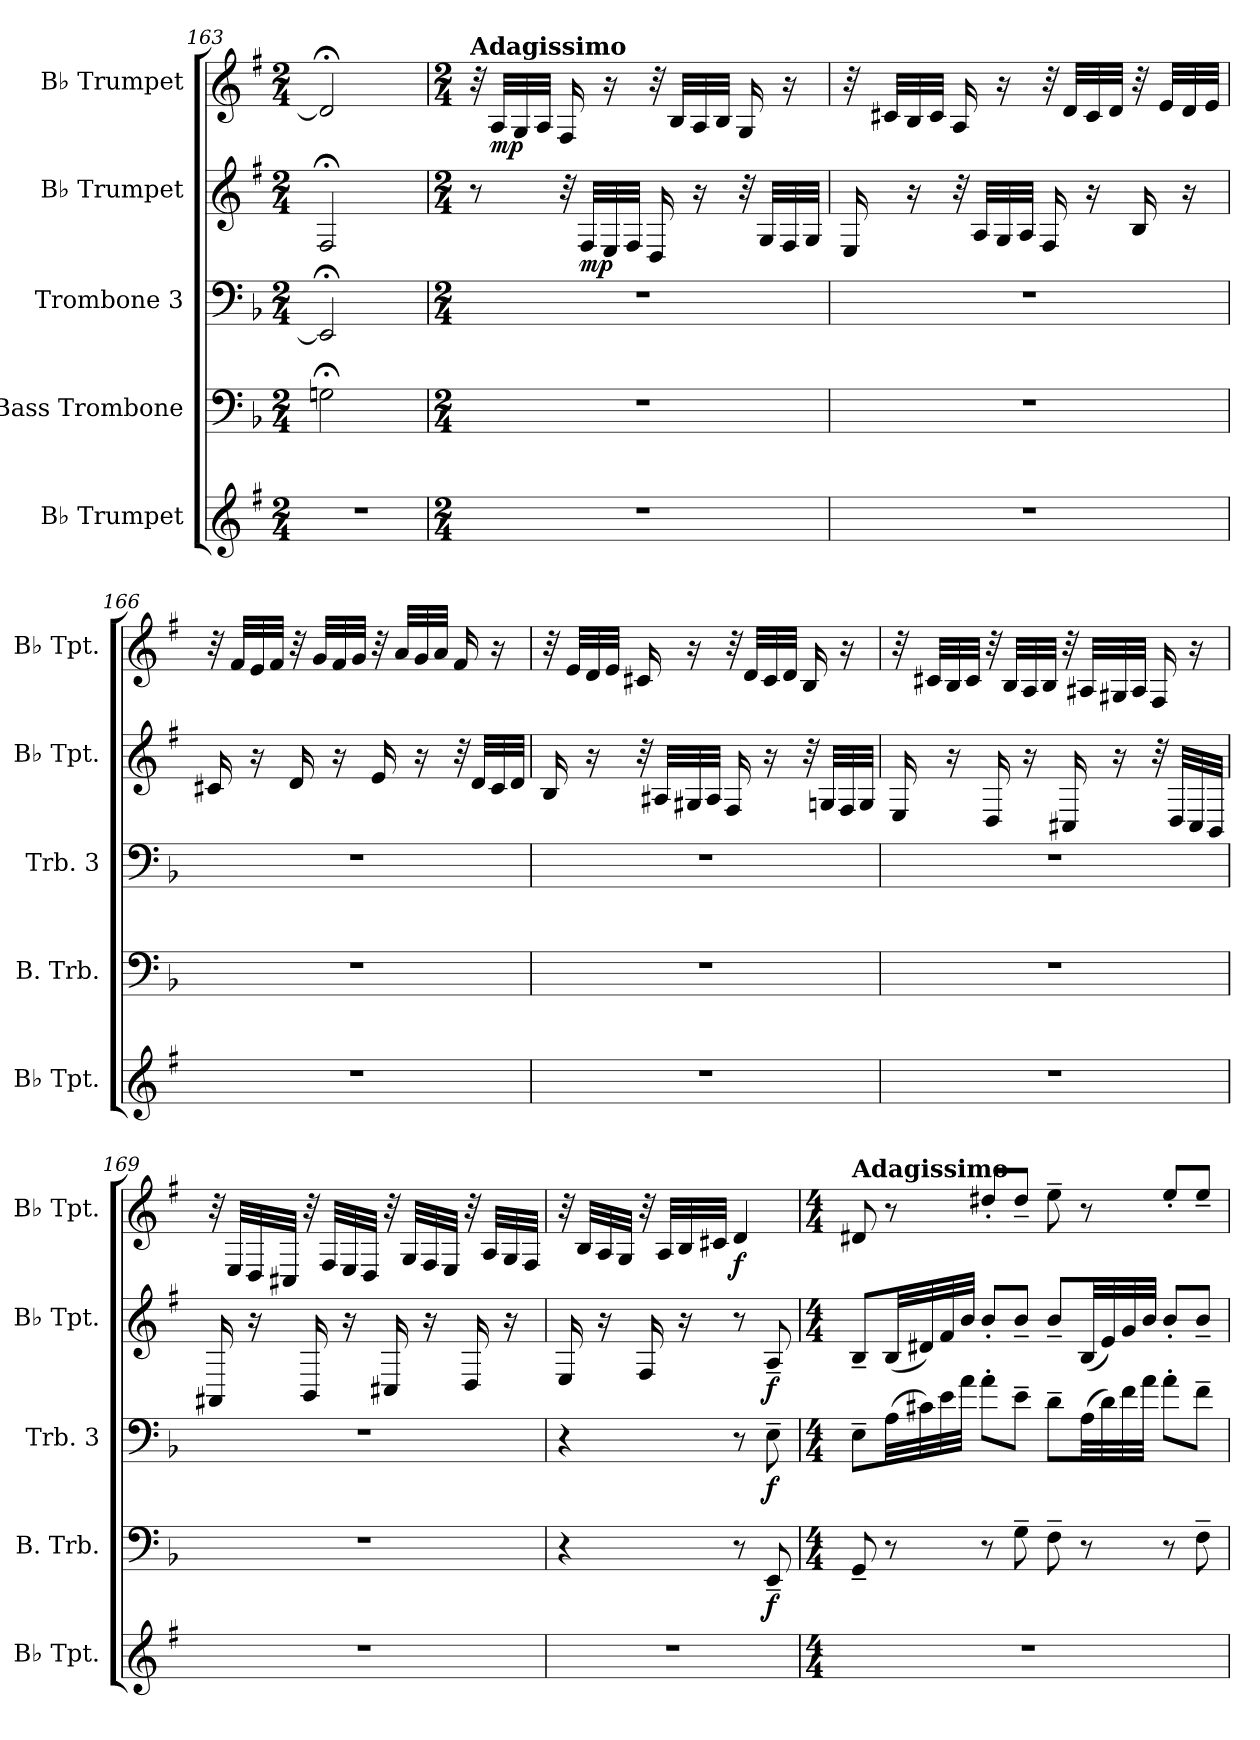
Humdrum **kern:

**kern	**kern	**dynam	**kern	**dynam	**kern	**dynam	**kern	**dynam
*part5	*part4	*part4	*part3	*part3	*part2	*part2	*part1	*part1
*staff5	*staff4	*staff4	*staff3	*staff3	*staff2	*staff2	*staff1	*staff1
*I"B♭ Trumpet	*I"Bass Trombone	*	*I"Trombone 3	*	*I"B♭ Trumpet	*	*I"B♭ Trumpet	*
*I'B♭ Tpt.	*I'B. Trb.	*	*I'Trb. 3	*	*I'B♭ Tpt.	*	*I'B♭ Tpt.	*
*clefG2	*clefF4	*	*clefF4	*	*clefG2	*	*clefG2	*
*ITrd1c2	*	*	*	*	*ITrd1c2	*	*ITrd1c2	*
*k[b-]	*k[b-]	*	*k[b-]	*	*k[b-]	*	*k[b-]	*
*M2/4	*M2/4	*	*M2/4	*	*M2/4	*	*M2/4	*
=163	=163	=163	=163	=163	=163	=163	=163	=163
2r	2Gn;<\	.	2EE;</]	.	2E;</	.	2c;</]	.
!!LO:LB:g=z
=164	=164	=164	=164	=164	=164	=164	=164	=164
*M2/4	*M2/4	*	*M2/4	*	*M2/4	*	*M2/4	*
!	!	!	!	!	!	!	!LO:TX:a:B:t=Adagissimo	!
2r	2r	.	2r	.	8r	.	32r	.
!	!	!	!	!	!	!	!	!LO:DY:b
.	.	.	.	.	.	.	32G/LLL	mp
.	.	.	.	.	.	.	32F/	.
.	.	.	.	.	.	.	32G/JJJ	.
.	.	.	.	.	32r	.	16E/	.
!	!	!	!	!	!	!LO:DY:b	!	!
.	.	.	.	.	32E/LLL	mp	.	.
.	.	.	.	.	32D/	.	16r	.
.	.	.	.	.	32E/JJJ	.	.	.
.	.	.	.	.	16C/	.	32r	.
.	.	.	.	.	.	.	32A/LLL	.
.	.	.	.	.	16r	.	32G/	.
.	.	.	.	.	.	.	32A/JJJ	.
.	.	.	.	.	32r	.	16F/	.
.	.	.	.	.	32F/LLL	.	.	.
.	.	.	.	.	32E/	.	16r	.
.	.	.	.	.	32F/JJJ	.	.	.
=165	=165	=165	=165	=165	=165	=165	=165	=165
2r	2r	.	2r	.	16D/	.	32r	.
.	.	.	.	.	.	.	32Bn/LLL	.
.	.	.	.	.	16r	.	32A/	.
.	.	.	.	.	.	.	32B/JJJ	.
.	.	.	.	.	32r	.	16G/	.
.	.	.	.	.	32G/LLL	.	.	.
.	.	.	.	.	32F/	.	16r	.
.	.	.	.	.	32G/JJJ	.	.	.
.	.	.	.	.	16E/	.	32r	.
.	.	.	.	.	.	.	32c/LLL	.
.	.	.	.	.	16r	.	32B/	.
.	.	.	.	.	.	.	32c/JJJ	.
.	.	.	.	.	16A/	.	32r	.
.	.	.	.	.	.	.	32d/LLL	.
.	.	.	.	.	16r	.	32c/	.
.	.	.	.	.	.	.	32d/JJJ	.
!!LO:PB:g=z
=166	=166	=166	=166	=166	=166	=166	=166	=166
2r	2r	.	2r	.	16Bn/	.	32r	.
.	.	.	.	.	.	.	32e/LLL	.
.	.	.	.	.	16r	.	32d/	.
.	.	.	.	.	.	.	32e/JJJ	.
.	.	.	.	.	16c/	.	32r	.
.	.	.	.	.	.	.	32f/LLL	.
.	.	.	.	.	16r	.	32e/	.
.	.	.	.	.	.	.	32f/JJJ	.
.	.	.	.	.	16d/	.	32r	.
.	.	.	.	.	.	.	32g/LLL	.
.	.	.	.	.	16r	.	32f/	.
.	.	.	.	.	.	.	32g/JJJ	.
.	.	.	.	.	32r	.	16e/	.
.	.	.	.	.	32c/LLL	.	.	.
.	.	.	.	.	32B/	.	16r	.
.	.	.	.	.	32c/JJJ	.	.	.
=167	=167	=167	=167	=167	=167	=167	=167	=167
2r	2r	.	2r	.	16A/	.	32r	.
.	.	.	.	.	.	.	32d/LLL	.
.	.	.	.	.	16r	.	32c/	.
.	.	.	.	.	.	.	32d/JJJ	.
.	.	.	.	.	32r	.	16Bn/	.
.	.	.	.	.	32G#X/LLL	.	.	.
.	.	.	.	.	32F#X/	.	16r	.
.	.	.	.	.	32G#/JJJ	.	.	.
.	.	.	.	.	16E/	.	32r	.
.	.	.	.	.	.	.	32c/LLL	.
.	.	.	.	.	16r	.	32B/	.
.	.	.	.	.	.	.	32c/JJJ	.
.	.	.	.	.	32r	.	16A/	.
.	.	.	.	.	32Fn/LLL	.	.	.
.	.	.	.	.	32E/	.	16r	.
.	.	.	.	.	32F/JJJ	.	.	.
!!LO:LB:g=z
=168	=168	=168	=168	=168	=168	=168	=168	=168
2r	2r	.	2r	.	16D/	.	32r	.
.	.	.	.	.	.	.	32Bn/LLL	.
.	.	.	.	.	16r	.	32A/	.
.	.	.	.	.	.	.	32B/JJJ	.
.	.	.	.	.	16C/	.	32r	.
.	.	.	.	.	.	.	32A/LLL	.
.	.	.	.	.	16r	.	32G/	.
.	.	.	.	.	.	.	32A/JJJ	.
.	.	.	.	.	16BBn/	.	32r	.
.	.	.	.	.	.	.	32G#X/LLL	.
.	.	.	.	.	16r	.	32F#X/	.
.	.	.	.	.	.	.	32G#/JJJ	.
.	.	.	.	.	32r	.	16E/	.
.	.	.	.	.	32C/LLL	.	.	.
.	.	.	.	.	32BB/	.	16r	.
.	.	.	.	.	32AA/JJJ	.	.	.
=169	=169	=169	=169	=169	=169	=169	=169	=169
!	!	!	!	!	!	!LO:DY:b	!	!LO:DY:b
2r	2r	.	2r	.	16GG#X/	other-dynamics	32r	other-dynamics
.	.	.	.	.	.	.	32D/LLL	.
.	.	.	.	.	16r	.	32C/	.
.	.	.	.	.	.	.	32BBn/JJJ	.
.	.	.	.	.	16AA/	.	32r	.
.	.	.	.	.	.	.	32E/LLL	.
.	.	.	.	.	16r	.	32D/	.
.	.	.	.	.	.	.	32C/JJJ	.
.	.	.	.	.	16BBn/	.	32r	.
.	.	.	.	.	.	.	32F/LLL	.
.	.	.	.	.	16r	.	32E/	.
.	.	.	.	.	.	.	32D/JJJ	.
.	.	.	.	.	16C/	.	32r	.
.	.	.	.	.	.	.	32G/LLL	.
.	.	.	.	.	16r	.	32F/	.
.	.	.	.	.	.	.	32E/JJJ	.
!!LO:PB:g=z
=170	=170	=170	=170	=170	=170	=170	=170	=170
2r	4r	.	4r	.	16D/	.	32r	.
.	.	.	.	.	.	.	32A/LLL	.
.	.	.	.	.	16r	.	32G/	.
.	.	.	.	.	.	.	32F/JJJ	.
.	.	.	.	.	16E/	.	32r	.
.	.	.	.	.	.	.	32G/LLL	.
.	.	.	.	.	16r	.	32A/	.
.	.	.	.	.	.	.	32Bn/JJJ	.
!	!	!	!	!	!	!	!	!LO:DY:b
.	8r	.	8r	.	8r	.	4c/	f
!	!	!LO:DY:b	!	!LO:DY:b	!	!LO:DY:b	!	!
.	8EE~/	f	8E~\	f	8G~/	f	.	.
=171	=171	=171	=171	=171	=171	=171	=171	=171
*M4/4	*M4/4	*	*M4/4	*	*M4/4	*	*M4/4	*
!	!	!	!	!	!	!	!LO:TX:a:B:t=Adagissimo	!
1r	8GG~/	.	8E~\L	.	8A~/L	.	8c#X/	.
.	8r	.	(>32A\LL	.	(<32A/LL	.	8r	.
.	.	.	32c#X\)	.	32c#X/)	.	.	.
.	.	.	32e\	.	32e/	.	.	.
.	.	.	32a\JJJ	.	32a/JJJ	.	.	.
.	8r	.	8a'\L	.	8a'/L	.	8cc#X'/L	.
.	8G~\	.	8e~\J	.	8a~/J	.	8cc#~/J	.
.	8F~\	.	8d~\L	.	8a~/L	.	8dd~\	.
.	8r	.	(>32A\LL	.	(<32A/LL	.	8r	.
.	.	.	32d\)	.	32d/)	.	.	.
.	.	.	32f\	.	32f/	.	.	.
.	.	.	32a\JJJ	.	32a/JJJ	.	.	.
.	8r	.	8a'\L	.	8a'/L	.	8dd'/L	.
.	8F~\	.	8f~\J	.	8a~/J	.	8dd~/J	.
=	=	=	=	=	=	=	=	=
*-	*-	*-	*-	*-	*-	*-	*-	*-
